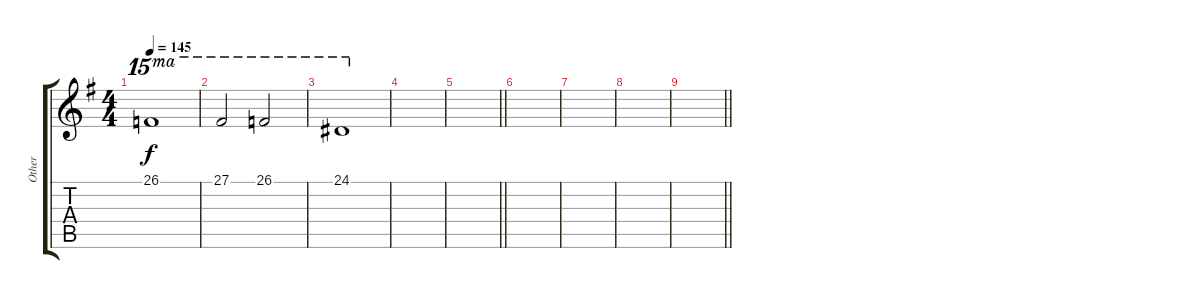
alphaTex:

\track ("Other" "Other") {instrument stringensemble1}
\staff {score tabs}
\tuning (Eb4 Bb3 Gb3 Db3 Ab2 Eb2) {hide}
\ts (4 4)
\tempo 145
\clef g2
\ks eminor
26.1.1{ot 15ma dy f} |
27.1.2{ot 15ma} 26.1.2{ot 15ma} |
24.1.1{ot 15ma} |
|
\barLineRight lightlight
|
|
|
|
\barLineRight lightlight
